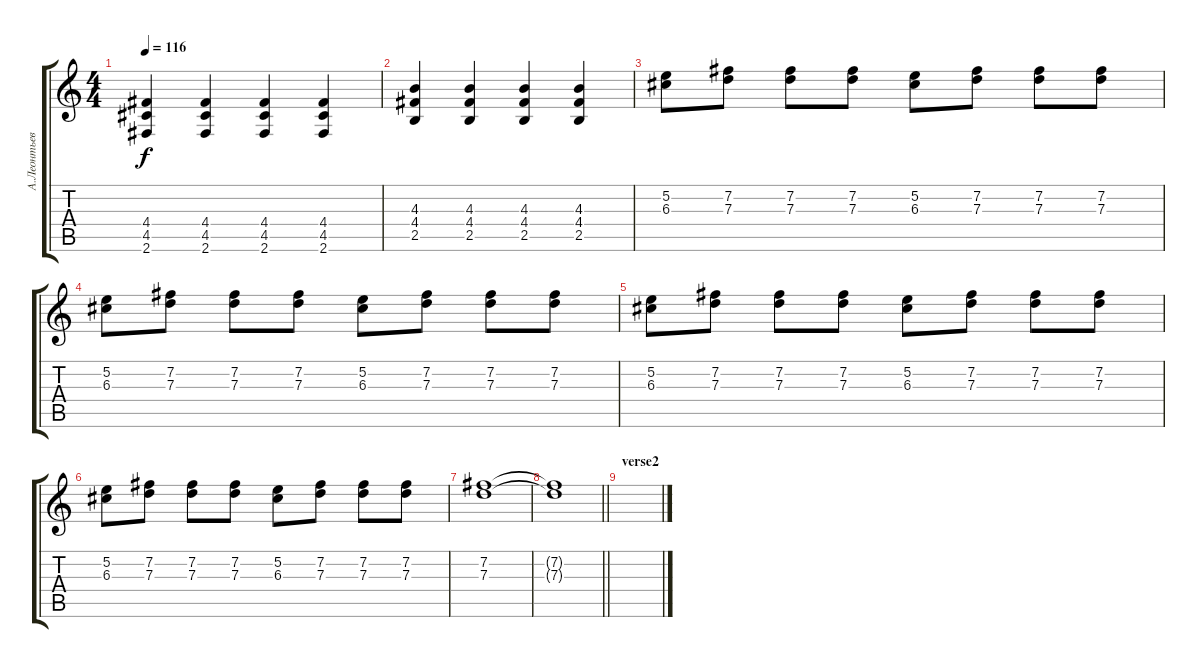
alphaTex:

\track ("А.Леонтьев" "А.Леонтьев") {instrument overdrivenguitar}
\staff {score tabs}
\tuning (E4 B3 G3 D3 A2 E2) {hide}
\ts (4 4)
\tempo 116
\clef g2
\ks c
(4.4 4.5 2.6).4{dy f} (4.4 4.5 2.6).4 (4.4 4.5 2.6).4 (4.4 4.5 2.6).4 |
(4.3 4.4 2.5).4 (4.3 4.4 2.5).4 (4.3 4.4 2.5).4 (4.3 4.4 2.5).4 |
(5.2 6.3).8{volume 15} (7.2 7.3).8 (7.2 7.3).8 (7.2 7.3).8 (5.2 6.3).8 (7.2 7.3).8 (7.2 7.3).8 (7.2 7.3).8 |
(5.2 6.3).8 (7.2 7.3).8 (7.2 7.3).8 (7.2 7.3).8 (5.2 6.3).8 (7.2 7.3).8 (7.2 7.3).8 (7.2 7.3).8 |
(5.2 6.3).8 (7.2 7.3).8 (7.2 7.3).8 (7.2 7.3).8 (5.2 6.3).8 (7.2 7.3).8 (7.2 7.3).8 (7.2 7.3).8 |
(5.2 6.3).8 (7.2 7.3).8 (7.2 7.3).8 (7.2 7.3).8 (5.2 6.3).8 (7.2 7.3).8 (7.2 7.3).8 (7.2 7.3).8 |
(7.2 7.3).1 |
\barLineRight lightlight
(7.2{t} 7.3{t}).1 |
\section ("" "verse2")
